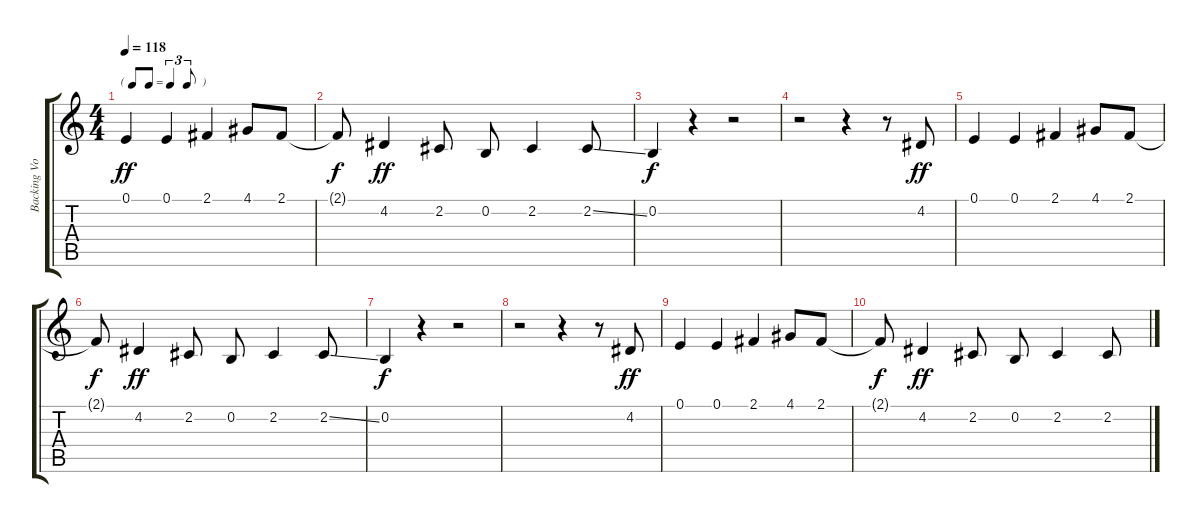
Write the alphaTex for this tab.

\track ("Backing Vocals" "Backing Vo") {instrument altosax}
\staff {score tabs}
\tuning (E4 B3 G3 D3 A2 E2) {hide}
\ts (4 4)
\tf triplet8th
\tempo 118
\clef g2
\ks c
0.1.4{dy ff} 0.1.4 2.1.4 4.1.8 2.1.8 |
2.1{t}.8{dy f} 4.2.4{dy ff} 2.2.8 0.2.8 2.2.4 2.2{ss}.8 |
0.2.4{dy f} r.4 r.2 |
r.2 r.4 r.8 4.2.8{dy ff} |
0.1.4 0.1.4 2.1.4 4.1.8 2.1.8 |
2.1{t}.8{dy f volume 13} 4.2.4{dy ff} 2.2.8 0.2.8 2.2.4 2.2{ss}.8 |
0.2.4{dy f volume 10} r.4 r.2 |
r.2{volume 7} r.4 r.8 4.2.8{dy ff} |
0.1.4{volume 4} 0.1.4 2.1.4 4.1.8 2.1.8 |
2.1{t}.8{dy f volume 1} 4.2.4{dy ff} 2.2.8 0.2.8 2.2.4 2.2.8
